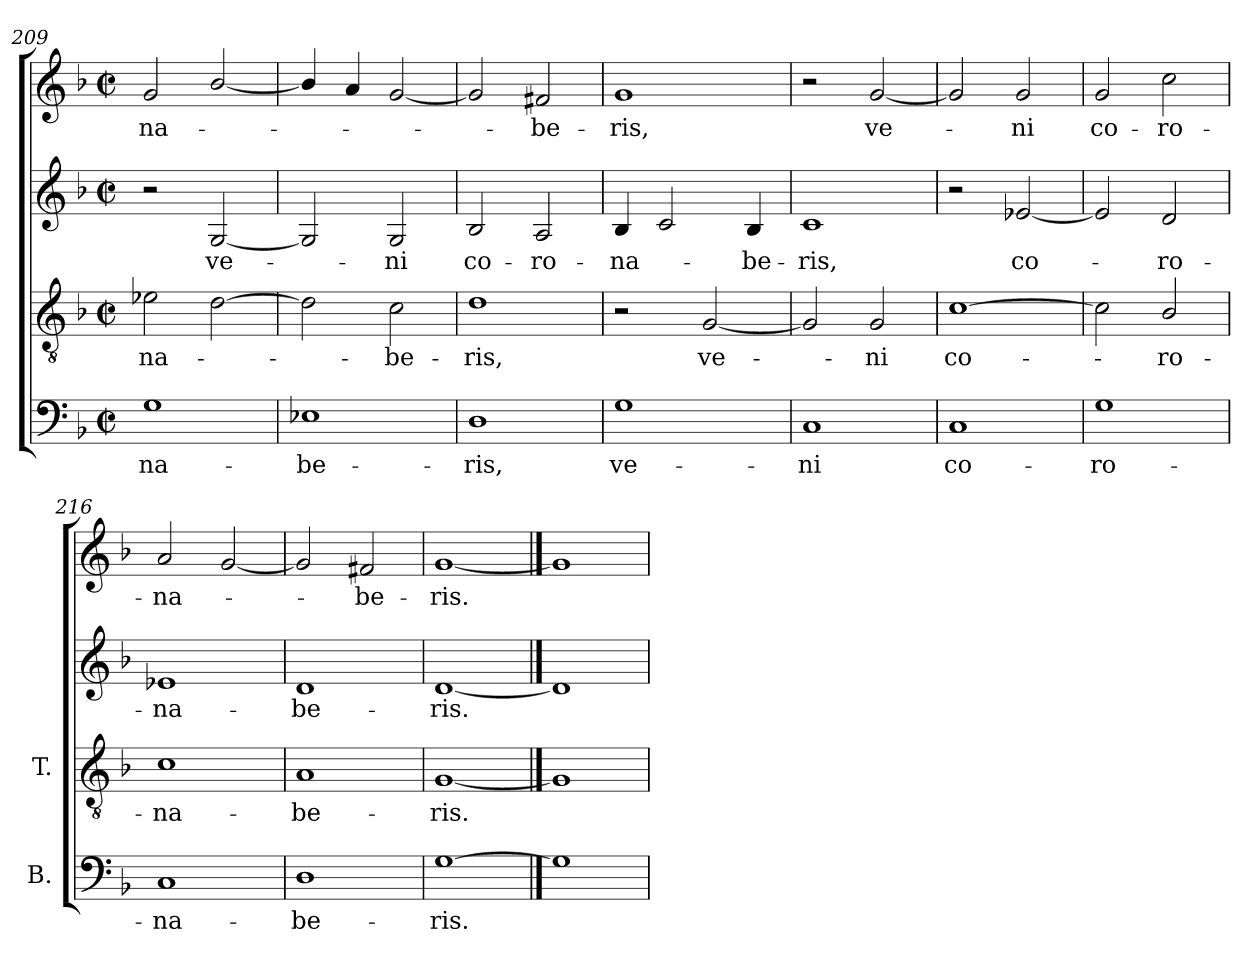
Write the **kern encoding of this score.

**kern	**text	**kern	**text	**kern	**text	**kern	**text
*part4	*part4	*part3	*part3	*part2	*part2	*part1	*part1
*staff4	*staff4	*staff3	*staff3	*staff2	*staff2	*staff1	*staff1
*I""Bajo"	*	*I""Contralto"	*	*I""Tenor"	*	*I""Tiple"	*
*I'B.	*	*I'T.	*	*	*	*	*
*clefF4	*	*clefGv2	*	*clefG2	*	*clefG2	*
*	*	*ITrd7c12	*	*	*	*	*
*k[b-]	*	*k[b-]	*	*k[b-]	*	*k[b-]	*
*F:	*	*F:	*	*F:	*	*F:	*
*M2/2	*	*M2/2	*	*M2/2	*	*M2/2	*
*met(c|)	*	*met(c|)	*	*met(c|)	*	*met(c|)	*
=209	=209	=209	=209	=209	=209	=209	=209
!	!LO:LY:b:color=#000000	!	!	!	!	!	!
!	!	!	!LO:LY:b:color=#000000	!	!	!	!
!	!	!	!	!	!	!	!LO:LY:b:color=#000000
1Gi	-na-	2E-Xi\	-na-	2r	.	2gi/	na-
!	!	!	!	!	!LO:LY:b:color=#000000	!	!
.	.	[2Di\	.	[2Gi/	ve-	[2b-i/	.
=210	=210	=210	=210	=210	=210	=210	=210
!	!LO:LY:b:color=#000000	!	!	!	!	!	!
1E-Xi	-be-	2Di\]	.	2Gi/]	.	4b-i/]	.
.	.	.	.	.	.	4ai/	.
!	!	!	!LO:LY:b:color=#000000	!	!	!	!
!	!	!	!	!	!LO:LY:b:color=#000000	!	!
.	.	2Ci\	-be-	2Gi/	-ni	[2gi/	.
!!LO:LB:g=z
=211	=211	=211	=211	=211	=211	=211	=211
!	!LO:LY:b:color=#000000	!	!	!	!	!	!
!	!	!	!LO:LY:b:color=#000000	!	!	!	!
!	!	!	!	!	!LO:LY:b:color=#000000	!	!
1Di	-ris,	1Di	-ris,	2B-i/	co-	2gi/]	.
!	!	!	!	!	!LO:LY:b:color=#000000	!	!
!	!	!	!	!	!	!	!LO:LY:b:color=#000000
.	.	.	.	2Ai/	-ro-	2f#Xi/	-be-
=212	=212	=212	=212	=212	=212	=212	=212
!	!LO:LY:b:color=#000000	!	!	!	!	!	!
!	!	!	!	!	!LO:LY:b:color=#000000	!	!
!	!	!	!	!	!	!	!LO:LY:b:color=#000000
1Gi	ve-	2r	.	4B-i/	-na-	1gi	-ris,
.	.	.	.	2ci/	.	.	.
!	!	!	!LO:LY:b:color=#000000	!	!	!	!
.	.	[2GGi/	ve-	.	.	.	.
!	!	!	!	!	!LO:LY:b:color=#000000	!	!
.	.	.	.	4B-i/	-be-	.	.
=213	=213	=213	=213	=213	=213	=213	=213
!	!LO:LY:b:color=#000000	!	!	!	!	!	!
!	!	!	!	!	!LO:LY:b:color=#000000	!	!
1Ci	-ni	2GGi/]	.	1ci	-ris,	2r	.
!	!	!	!LO:LY:b:color=#000000	!	!	!	!
!	!	!	!	!	!	!	!LO:LY:b:color=#000000
.	.	2GGi/	-ni	.	.	[2gi/	ve-
=214	=214	=214	=214	=214	=214	=214	=214
!	!LO:LY:b:color=#000000	!	!	!	!	!	!
!	!	!	!LO:LY:b:color=#000000	!	!	!	!
1Ci	co-	[1Ci	co-	2r	.	2gi/]	.
!	!	!	!	!	!LO:LY:b:color=#000000	!	!
!	!	!	!	!	!	!	!LO:LY:b:color=#000000
.	.	.	.	[2e-Xi/	co-	2gi/	-ni
=215	=215	=215	=215	=215	=215	=215	=215
!	!LO:LY:b:color=#000000	!	!	!	!	!	!
!	!	!	!	!	!	!	!LO:LY:b:color=#000000
1Gi	-ro-	2Ci\]	.	2e-i/]	.	2gi/	co-
!	!	!	!LO:LY:b:color=#000000	!	!	!	!
!	!	!	!	!	!LO:LY:b:color=#000000	!	!
!	!	!	!	!	!	!	!LO:LY:b:color=#000000
.	.	2BB-i/	-ro-	2di/	-ro-	2cci\	-ro-
=216	=216	=216	=216	=216	=216	=216	=216
!	!LO:LY:b:color=#000000	!	!	!	!	!	!
!	!	!	!LO:LY:b:color=#000000	!	!	!	!
!	!	!	!	!	!LO:LY:b:color=#000000	!	!
!	!	!	!	!	!	!	!LO:LY:b:color=#000000
1Ci	-na-	1Ci	-na-	1e-Xi	-na-	2ai/	-na-
.	.	.	.	.	.	[2gi/	.
=217	=217	=217	=217	=217	=217	=217	=217
!	!LO:LY:b:color=#000000	!	!	!	!	!	!
!	!	!	!LO:LY:b:color=#000000	!	!	!	!
!	!	!	!	!	!LO:LY:b:color=#000000	!	!
1Di	-be-	1AAi	-be-	1di	-be-	2gi/]	.
!	!	!	!	!	!	!	!LO:LY:b:color=#000000
.	.	.	.	.	.	2f#Xi/	-be-
=218	=218	=218	=218	=218	=218	=218	=218
!	!LO:LY:b:color=#000000	!	!	!	!	!	!
!	!	!	!LO:LY:b:color=#000000	!	!	!	!
!	!	!	!	!	!LO:LY:b:color=#000000	!	!
!	!	!	!	!	!	!	!LO:LY:b:color=#000000
[1Gi	-ris.	[1GGi	-ris.	[1di	-ris.	[1gi	-ris.
==219	==219	==219	==219	==219	==219	==219	==219
1Gi]	.	1GGi]	.	1di]	.	1gi]	.
=	=	=	=	=	=	=	=
*-	*-	*-	*-	*-	*-	*-	*-
